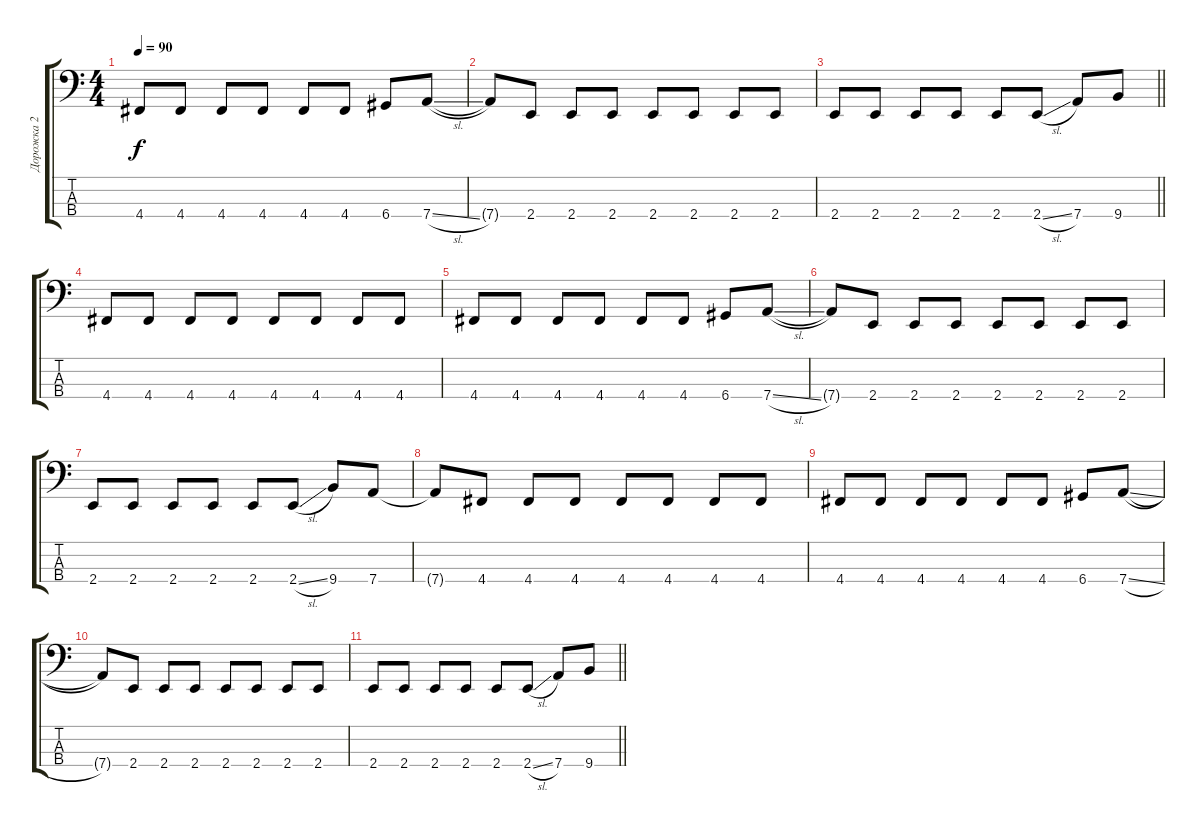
\track ("Дорожка 2" "Дорожка 2") {instrument electricbassfinger}
\staff {score tabs}
\tuning (G2 D2 A1 D1) {hide}
\ts (4 4)
\tempo 90
\clef f4
\ks c
4.4.8{dy f} 4.4.8 4.4.8 4.4.8 4.4.8 4.4.8 6.4.8 7.4{sl}.8 |
7.4{t}.8 2.4.8 2.4.8 2.4.8 2.4.8 2.4.8 2.4.8 2.4.8 |
\barLineRight lightlight
2.4.8 2.4.8 2.4.8 2.4.8 2.4.8 2.4{sl}.8 7.4.8 9.4.8 |
4.4.8 4.4.8 4.4.8 4.4.8 4.4.8 4.4.8 4.4.8 4.4.8 |
4.4.8 4.4.8 4.4.8 4.4.8 4.4.8 4.4.8 6.4.8 7.4{sl}.8 |
7.4{t}.8 2.4.8 2.4.8 2.4.8 2.4.8 2.4.8 2.4.8 2.4.8 |
2.4.8 2.4.8 2.4.8 2.4.8 2.4.8 2.4{sl}.8 9.4.8 7.4.8 |
7.4{t}.8 4.4.8 4.4.8 4.4.8 4.4.8 4.4.8 4.4.8 4.4.8 |
4.4.8 4.4.8 4.4.8 4.4.8 4.4.8 4.4.8 6.4.8 7.4{sl}.8 |
7.4{t}.8 2.4.8 2.4.8 2.4.8 2.4.8 2.4.8 2.4.8 2.4.8 |
\barLineRight lightlight
2.4.8 2.4.8 2.4.8 2.4.8 2.4.8 2.4{sl}.8 7.4.8 9.4.8
